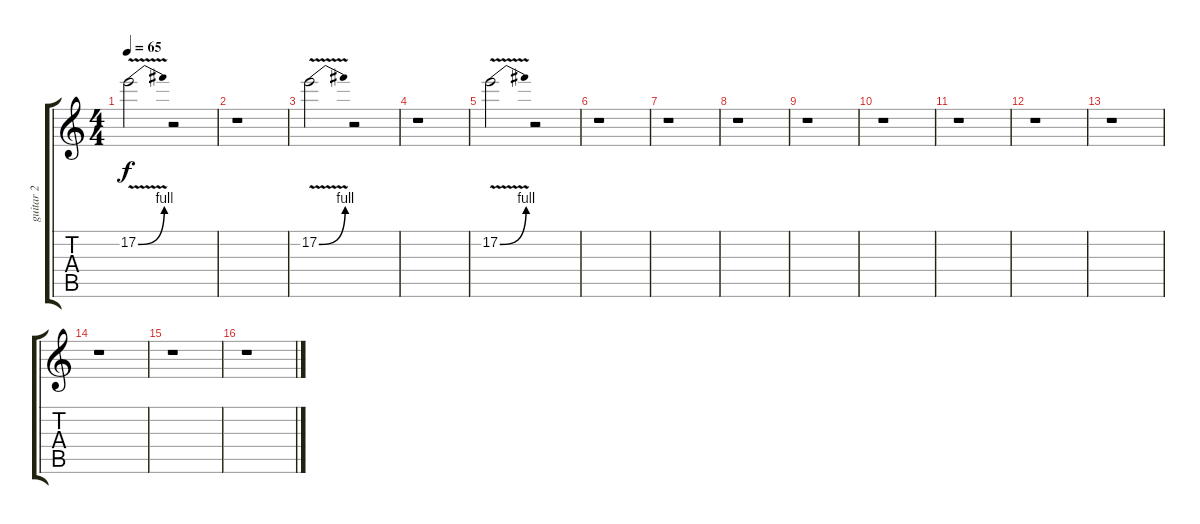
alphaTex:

\track ("guitar 2" "guitar 2") {instrument distortionguitar}
\staff {score tabs}
\tuning (E4 B3 G3 D3 A2 E2) {hide}
\ts (4 4)
\tempo 65
\clef g2
\ks c
17.2{be (bend 0 0 60 4) v}.2{dy f} r.2 |
r.1 |
17.2{be (bend 0 0 60 4) v}.2 r.2 |
r.1 |
17.2{be (bend 0 0 60 4) v}.2 r.2 |
r.1 |
r.1 |
r.1 |
r.1 |
r.1 |
r.1 |
r.1 |
r.1 |
r.1 |
r.1 |
r.1
